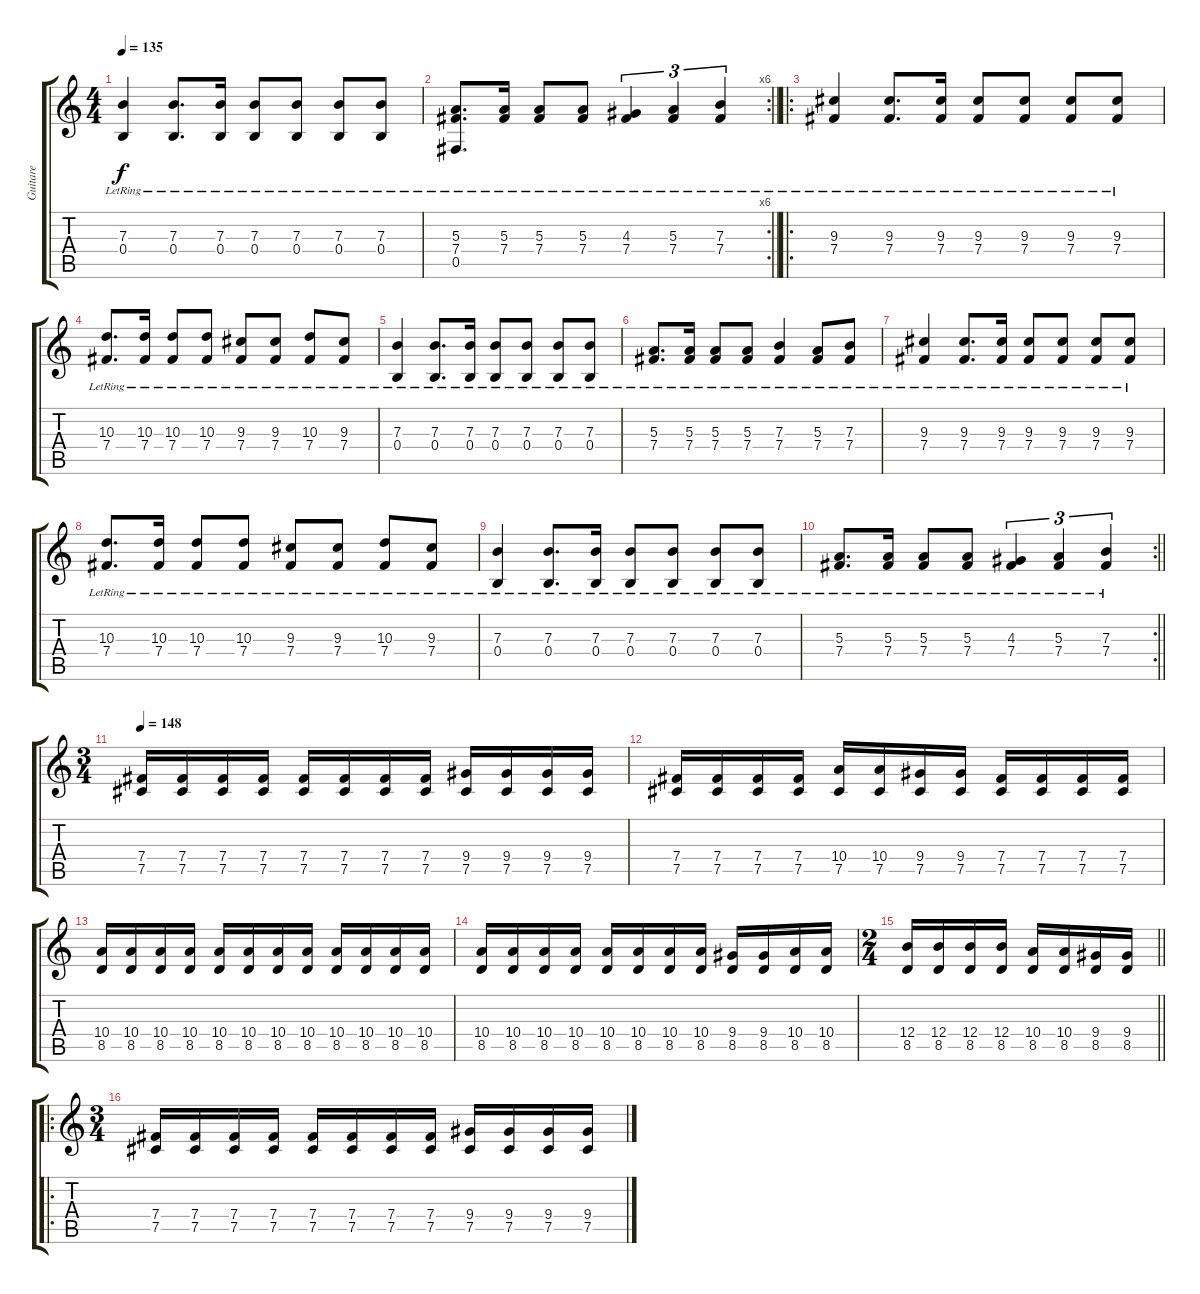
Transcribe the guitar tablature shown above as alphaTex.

\track ("Guitare" "Guitare") {instrument distortionguitar}
\staff {score tabs}
\tuning (Db4 Ab3 E3 B2 Gb2 Db2) {hide}
\ts (4 4)
\tempo 135
\clef g2
\ks c
(7.3{lr} 0.4{lr}).4{dy f} (7.3{lr} 0.4{lr}).8{d} (7.3{lr} 0.4{lr}).16 (7.3{lr} 0.4{lr}).8 (7.3{lr} 0.4{lr}).8 (7.3{lr} 0.4{lr}).8 (7.3{lr} 0.4{lr}).8 |
\rc 6
\barLineRight lightlight
(5.3{lr} 7.4{lr} 0.5).8{d} (5.3{lr} 7.4{lr}).16 (5.3{lr} 7.4{lr}).8 (5.3{lr} 7.4{lr}).8 (4.3{lr} 7.4{lr}).4{tu (3 2)} (5.3{lr} 7.4{lr}).4{tu (3 2)} (7.3{lr} 7.4{lr}).4{tu (3 2)} |
\ro
(9.3{lr} 7.4{lr}).4 (9.3{lr} 7.4{lr}).8{d} (9.3{lr} 7.4{lr}).16 (9.3{lr} 7.4{lr}).8 (9.3{lr} 7.4{lr}).8 (9.3{lr} 7.4{lr}).8 (9.3{lr} 7.4{lr}).8 |
(10.3{lr} 7.4{lr}).8{d} (10.3{lr} 7.4{lr}).16 (10.3{lr} 7.4{lr}).8 (10.3{lr} 7.4{lr}).8 (9.3{lr} 7.4{lr}).8 (9.3{lr} 7.4{lr}).8 (10.3{lr} 7.4{lr}).8 (9.3{lr} 7.4{lr}).8 |
(7.3{lr} 0.4{lr}).4 (7.3{lr} 0.4{lr}).8{d} (7.3{lr} 0.4{lr}).16 (7.3{lr} 0.4{lr}).8 (7.3{lr} 0.4{lr}).8 (7.3{lr} 0.4{lr}).8 (7.3{lr} 0.4{lr}).8 |
(5.3{lr} 7.4{lr}).8{d} (5.3{lr} 7.4{lr}).16 (5.3{lr} 7.4{lr}).8 (5.3{lr} 7.4{lr}).8 (7.3{lr} 7.4{lr}).4 (5.3{lr} 7.4{lr}).8 (7.3{lr} 7.4{lr}).8 |
(9.3{lr} 7.4{lr}).4 (9.3{lr} 7.4{lr}).8{d} (9.3{lr} 7.4{lr}).16 (9.3{lr} 7.4{lr}).8 (9.3{lr} 7.4{lr}).8 (9.3{lr} 7.4{lr}).8 (9.3{lr} 7.4{lr}).8 |
(10.3{lr} 7.4{lr}).8{d} (10.3{lr} 7.4{lr}).16 (10.3{lr} 7.4{lr}).8 (10.3{lr} 7.4{lr}).8 (9.3{lr} 7.4{lr}).8 (9.3{lr} 7.4{lr}).8 (10.3{lr} 7.4{lr}).8 (9.3{lr} 7.4{lr}).8 |
(7.3{lr} 0.4{lr}).4 (7.3{lr} 0.4{lr}).8{d} (7.3{lr} 0.4{lr}).16 (7.3{lr} 0.4{lr}).8 (7.3{lr} 0.4{lr}).8 (7.3{lr} 0.4{lr}).8 (7.3{lr} 0.4{lr}).8 |
\rc 2
\barLineRight lightlight
(5.3{lr} 7.4{lr}).8{d} (5.3{lr} 7.4{lr}).16 (5.3{lr} 7.4{lr}).8 (5.3{lr} 7.4{lr}).8 (4.3{lr} 7.4{lr}).4{tu (3 2)} (5.3{lr} 7.4{lr}).4{tu (3 2)} (7.3{lr} 7.4{lr}).4{tu (3 2)} |
\ts (3 4)
\tempo 148
(7.4 7.5).16 (7.4 7.5).16 (7.4 7.5).16 (7.4 7.5).16 (7.4 7.5).16 (7.4 7.5).16 (7.4 7.5).16 (7.4 7.5).16 (9.4 7.5).16 (9.4 7.5).16 (9.4 7.5).16 (9.4 7.5).16 |
(7.4 7.5).16 (7.4 7.5).16 (7.4 7.5).16 (7.4 7.5).16 (10.4 7.5).16 (10.4 7.5).16 (9.4 7.5).16 (9.4 7.5).16 (7.4 7.5).16 (7.4 7.5).16 (7.4 7.5).16 (7.4 7.5).16 |
(10.4 8.5).16 (10.4 8.5).16 (10.4 8.5).16 (10.4 8.5).16 (10.4 8.5).16 (10.4 8.5).16 (10.4 8.5).16 (10.4 8.5).16 (10.4 8.5).16 (10.4 8.5).16 (10.4 8.5).16 (10.4 8.5).16 |
(10.4 8.5).16 (10.4 8.5).16 (10.4 8.5).16 (10.4 8.5).16 (10.4 8.5).16 (10.4 8.5).16 (10.4 8.5).16 (10.4 8.5).16 (9.4 8.5).16 (9.4 8.5).16 (10.4 8.5).16 (10.4 8.5).16 |
\ts (2 4)
\barLineRight lightlight
(12.4 8.5).16 (12.4 8.5).16 (12.4 8.5).16 (12.4 8.5).16 (10.4 8.5).16 (10.4 8.5).16 (9.4 8.5).16 (9.4 8.5).16 |
\ro
\ts (3 4)
(7.4 7.5).16 (7.4 7.5).16 (7.4 7.5).16 (7.4 7.5).16 (7.4 7.5).16 (7.4 7.5).16 (7.4 7.5).16 (7.4 7.5).16 (9.4 7.5).16 (9.4 7.5).16 (9.4 7.5).16 (9.4 7.5).16
